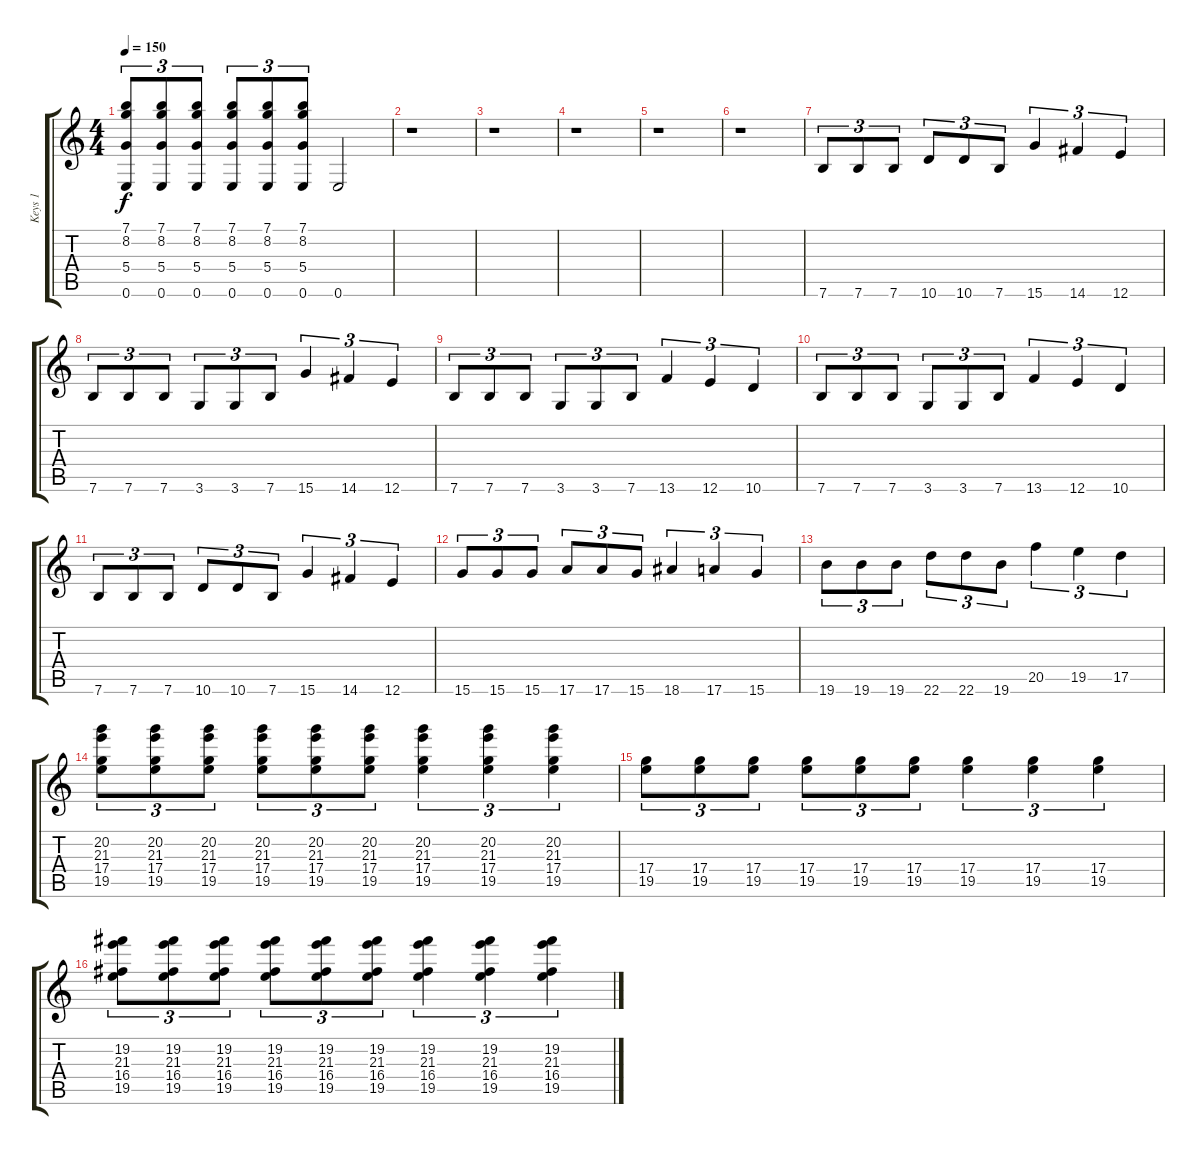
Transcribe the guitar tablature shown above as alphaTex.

\track ("Keys 1" "Keys 1") {instrument synthbass1}
\staff {score tabs}
\tuning (E4 B3 G3 D3 A2 E2) {hide}
\ts (4 4)
\tempo 150
\clef g2
\ks c
(7.1 8.2 5.4 0.6).8{tu (3 2) dy f} (7.1 8.2 5.4 0.6).8{tu (3 2)} (7.1 8.2 5.4 0.6).8{tu (3 2)} (7.1 8.2 5.4 0.6).8{tu (3 2)} (7.1 8.2 5.4 0.6).8{tu (3 2)} (7.1 8.2 5.4 0.6).8{tu (3 2)} 0.6.2 |
r.1 |
r.1 |
r.1 |
r.1 |
r.1 |
7.6.8{tu (3 2) instrument synthbass1} 7.6.8{tu (3 2)} 7.6.8{tu (3 2)} 10.6.8{tu (3 2)} 10.6.8{tu (3 2)} 7.6.8{tu (3 2)} 15.6.4{tu (3 2)} 14.6.4{tu (3 2)} 12.6.4{tu (3 2)} |
7.6.8{tu (3 2)} 7.6.8{tu (3 2)} 7.6.8{tu (3 2)} 3.6.8{tu (3 2)} 3.6.8{tu (3 2)} 7.6.8{tu (3 2)} 15.6.4{tu (3 2)} 14.6.4{tu (3 2)} 12.6.4{tu (3 2)} |
7.6.8{tu (3 2)} 7.6.8{tu (3 2)} 7.6.8{tu (3 2)} 3.6.8{tu (3 2)} 3.6.8{tu (3 2)} 7.6.8{tu (3 2)} 13.6.4{tu (3 2)} 12.6.4{tu (3 2)} 10.6.4{tu (3 2)} |
7.6.8{tu (3 2)} 7.6.8{tu (3 2)} 7.6.8{tu (3 2)} 3.6.8{tu (3 2)} 3.6.8{tu (3 2)} 7.6.8{tu (3 2)} 13.6.4{tu (3 2)} 12.6.4{tu (3 2)} 10.6.4{tu (3 2)} |
7.6.8{tu (3 2)} 7.6.8{tu (3 2)} 7.6.8{tu (3 2)} 10.6.8{tu (3 2)} 10.6.8{tu (3 2)} 7.6.8{tu (3 2)} 15.6.4{tu (3 2)} 14.6.4{tu (3 2)} 12.6.4{tu (3 2)} |
15.6.8{tu (3 2)} 15.6.8{tu (3 2)} 15.6.8{tu (3 2)} 17.6.8{tu (3 2)} 17.6.8{tu (3 2)} 15.6.8{tu (3 2)} 18.6.4{tu (3 2)} 17.6.4{tu (3 2)} 15.6.4{tu (3 2)} |
19.6.8{tu (3 2)} 19.6.8{tu (3 2)} 19.6.8{tu (3 2)} 22.6.8{tu (3 2)} 22.6.8{tu (3 2)} 19.6.8{tu (3 2)} 20.5.4{tu (3 2)} 19.5.4{tu (3 2)} 17.5.4{tu (3 2)} |
(20.2 21.3 17.4 19.5).8{tu (3 2)} (20.2 21.3 17.4 19.5).8{tu (3 2)} (20.2 21.3 17.4 19.5).8{tu (3 2)} (20.2 21.3 17.4 19.5).8{tu (3 2)} (20.2 21.3 17.4 19.5).8{tu (3 2)} (20.2 21.3 17.4 19.5).8{tu (3 2)} (20.2 21.3 17.4 19.5).4{tu (3 2)} (20.2 21.3 17.4 19.5).4{tu (3 2)} (20.2 21.3 17.4 19.5).4{tu (3 2)} |
(17.4 19.5).8{tu (3 2)} (17.4 19.5).8{tu (3 2)} (17.4 19.5).8{tu (3 2)} (17.4 19.5).8{tu (3 2)} (17.4 19.5).8{tu (3 2)} (17.4 19.5).8{tu (3 2)} (17.4 19.5).4{tu (3 2)} (17.4 19.5).4{tu (3 2)} (17.4 19.5).4{tu (3 2)} |
(19.2 21.3 16.4 19.5).8{tu (3 2)} (19.2 21.3 16.4 19.5).8{tu (3 2)} (19.2 21.3 16.4 19.5).8{tu (3 2)} (19.2 21.3 16.4 19.5).8{tu (3 2)} (19.2 21.3 16.4 19.5).8{tu (3 2)} (19.2 21.3 16.4 19.5).8{tu (3 2)} (19.2 21.3 16.4 19.5).4{tu (3 2)} (19.2 21.3 16.4 19.5).4{tu (3 2)} (19.2 21.3 16.4 19.5).4{tu (3 2)}
